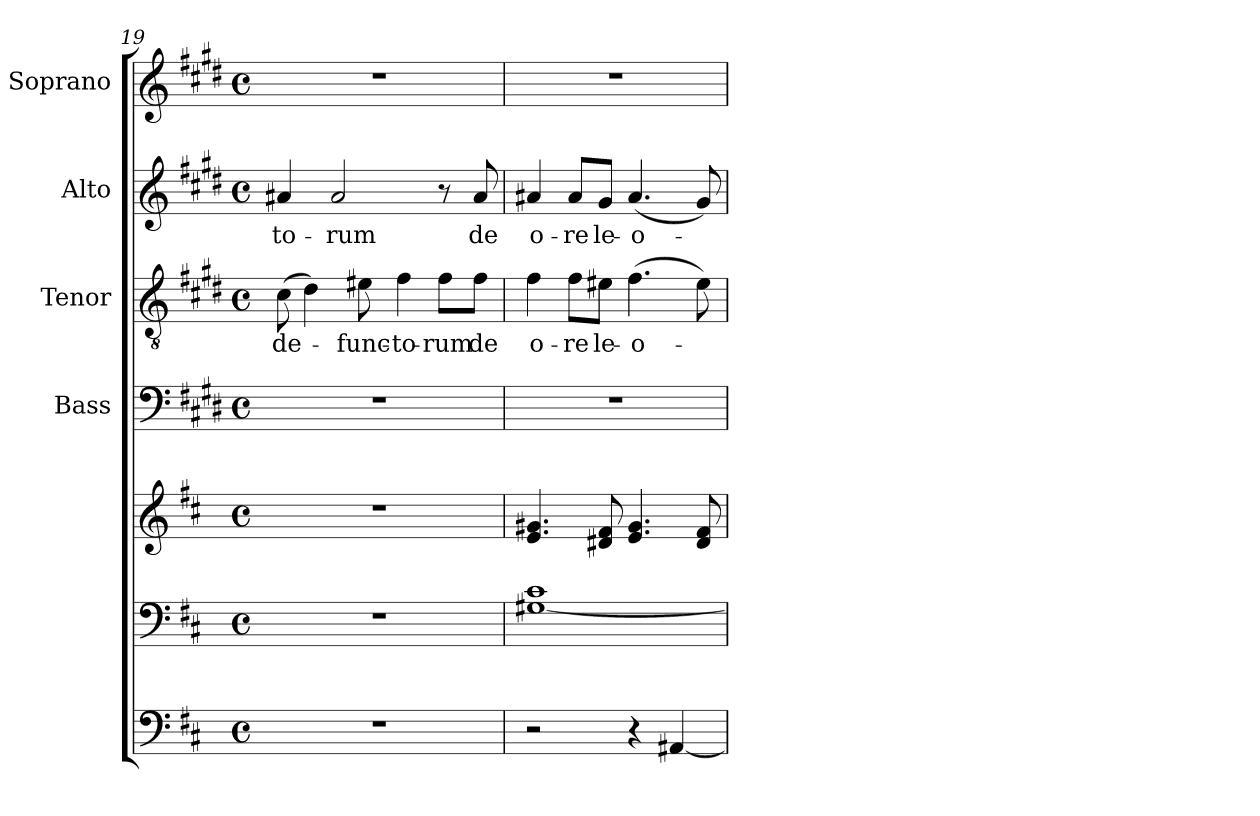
**kern	**kern	**kern	**kern	**kern	**text	**kern	**text	**kern
*part6	*part5	*part5	*part4	*part3	*part3	*part2	*part2	*part1
*staff7	*staff6	*staff5	*staff4	*staff3	*staff3	*staff2	*staff2	*staff1
*	*	*	*I"Bass	*I"Tenor	*	*I"Alto	*	*I"Soprano
*	*	*	*I'B	*I'T	*	*I'A	*	*I'S
*clefF4	*clefF4	*clefG2	*clefF4	*clefGv2	*	*clefG2	*	*clefG2
*	*	*	*ITrd1c2	*ITrd1c2	*	*ITrd1c2	*	*ITrd1c2
*k[f#c#]	*k[f#c#]	*k[f#c#]	*k[f#c#]	*k[f#c#]	*	*k[f#c#]	*	*k[f#c#]
*D:	*D:	*D:	*D:	*D:	*	*D:	*	*D:
*M4/4	*M4/4	*M4/4	*M4/4	*M4/4	*	*M4/4	*	*M4/4
*met(c)	*met(c)	*met(c)	*met(c)	*met(c)	*	*met(c)	*	*met(c)
=19	=19	=19	=19	=19	=19	=19	=19	=19
1r	1r	1r	1r	(8B\	de-	4g#X/	-to-	1r
.	.	.	.	4c#\)	.	.	.	.
.	.	.	.	.	.	2g#/	-rum	.
.	.	.	.	8d#X\	-func-	.	.	.
.	.	.	.	4e\	-to-	.	.	.
.	.	.	.	8e\L	-rum	8r	.	.
.	.	.	.	8e\J	de	8g#/	de	.
=20	=20	=20	=20	=20	=20	=20	=20	=20
*	*^	*	*	*	*	*	*	*
2r	1c#	[<1G#X	4.e/ 4.g#X/	1r	4e\	o-	4g#X/	o-	1r
.	.	.	.	.	8e\L	-re	8g#/L	-re	.
.	.	.	8d#X/ 8f#/	.	8d#X\J	le-	8f#/J	le-	.
4r	.	.	4.e/ 4.g#/	.	(4.e\	-o-	(4.g#/	-o-	.
[4AA#X/	.	.	.	.	.	.	.	.	.
.	.	.	8d#/ 8f#/	.	8d#\)	.	8f#/)	.	.
*	*v	*v	*	*	*	*	*	*	*
=	=	=	=	=	=	=	=	=
*-	*-	*-	*-	*-	*-	*-	*-	*-
